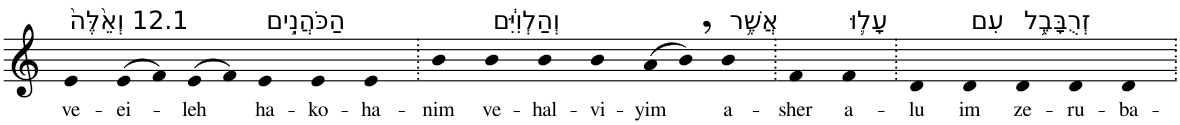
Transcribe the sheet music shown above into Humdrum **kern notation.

**kern	**text
*part1	*part1
*staff1	*staff1
*I"Piano	*
*I'Pno	*
*clefG2	*
*k[]	*
=1	=1
!LO:TX:a:t=12.1 וְאֵ֙לֶּה֙	!
!	!LO:LY:b
4e	ve-
!	!LO:LY:b
(>8e	-ei-
8f)	.
!	!LO:LY:b
(>8e	-leh
8f)	.
!LO:TX:a:t=הַכֹּהֲנִ֣ים	!
!	!LO:LY:b
4e	ha-
!	!LO:LY:b
4e	-ko-
!	!LO:LY:b
4e	-ha-
=2.	=2.
!	!LO:LY:b
4b	-nim
!LO:TX:a:t=וְהַלְוִיִּ֔ם	!
!	!LO:LY:b
4b	ve-
!	!LO:LY:b
4b	-hal-
!	!LO:LY:b
4b	-vi-
!	!LO:LY:b
(>8a	-yim
8b,)	.
!LO:TX:a:t=אֲשֶׁ֥ר	!
!	!LO:LY:b
4b	a-
=3.	=3.
!	!LO:LY:b
4f	-sher
!LO:TX:a:t=עָל֛וּ	!
!	!LO:LY:b
4f	a-
=4.	=4.
!	!LO:LY:b
4d	-lu
!LO:TX:a:t=עִם	!
!	!LO:LY:b
4d	im
!LO:TX:a:t=זְרֻבָּבֶ֥ל	!
!	!LO:LY:b
4d	ze-
!	!LO:LY:b
4d	-ru-
!	!LO:LY:b
4d	-ba-
=.	=.
*-	*-
